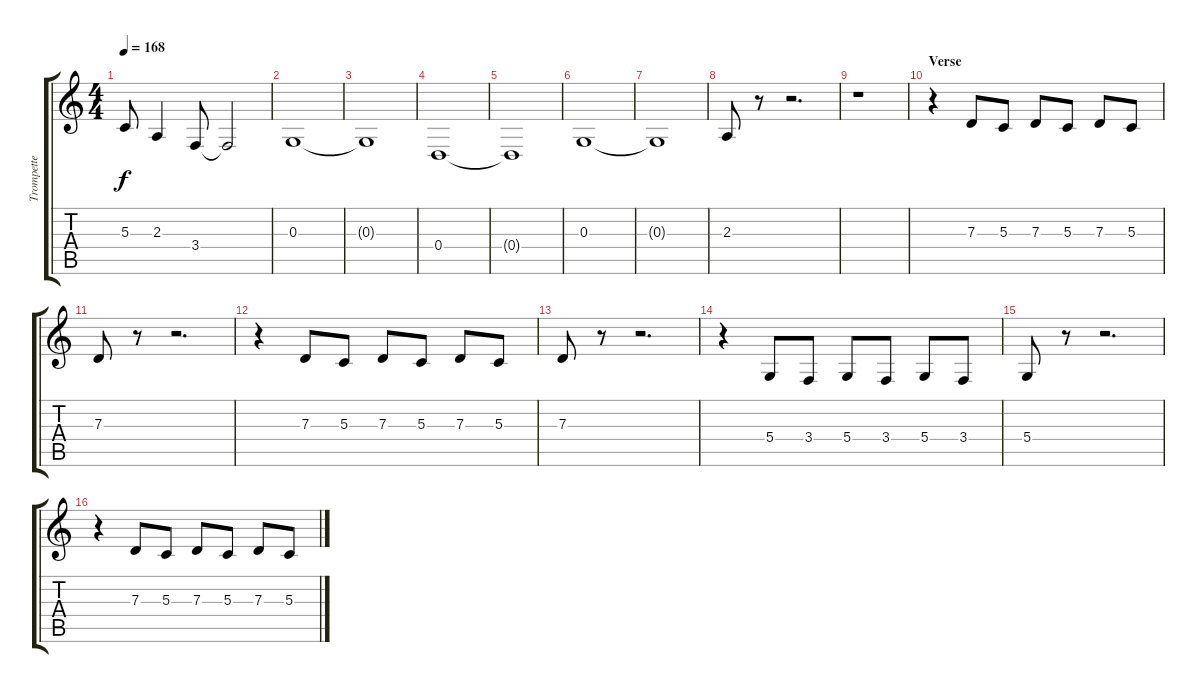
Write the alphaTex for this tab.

\track ("Trompette" "Trompette") {instrument trumpet}
\staff {score tabs}
\tuning (E4 B3 G3 D3 A2 E2) {hide}
\ts (4 4)
\tempo 168
\clef g2
\ks c
5.3.8{dy f} 2.3.4 3.4.8 3.4{t}.2 |
0.3.1 |
0.3{t}.1 |
0.4.1 |
0.4{t}.1 |
0.3.1 |
0.3{t}.1 |
2.3.8 r.8 r.2{d} |
r.1 |
\section ("" "Verse")
r.4 7.3.8 5.3.8 7.3.8 5.3.8 7.3.8 5.3.8 |
7.3.8 r.8 r.2{d} |
r.4 7.3.8 5.3.8 7.3.8 5.3.8 7.3.8 5.3.8 |
7.3.8 r.8 r.2{d} |
r.4 5.4.8 3.4.8 5.4.8 3.4.8 5.4.8 3.4.8 |
5.4.8 r.8 r.2{d} |
r.4 7.3.8 5.3.8 7.3.8 5.3.8 7.3.8 5.3.8
